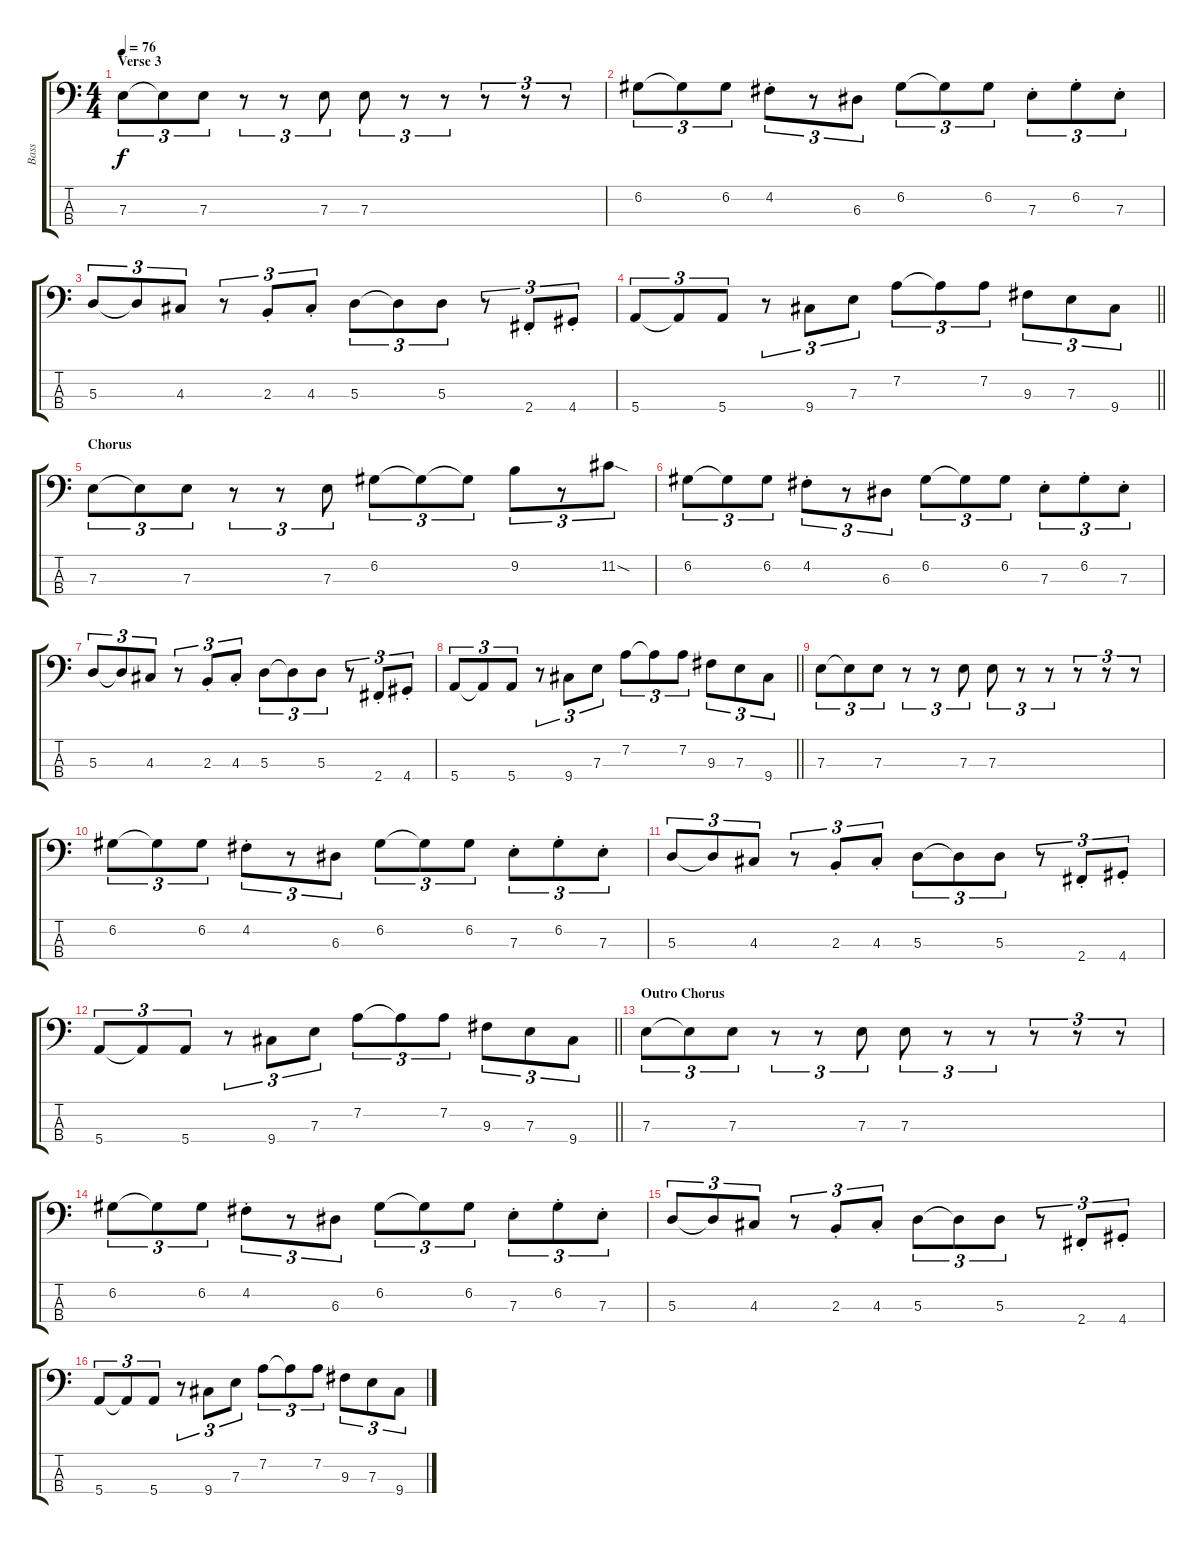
\track ("Bass" "Bass") {instrument acousticguitarsteel}
\staff {score tabs}
\tuning (G2 D2 A1 E1) {hide}
\ts (4 4)
\section ("" "Verse 3")
\tempo 76
\clef f4
\ks c
7.3.8{tu (3 2) dy f} 7.3{t}.8{tu (3 2)} 7.3.8{tu (3 2)} r.8{tu (3 2)} r.8{tu (3 2)} 7.3.8{tu (3 2)} 7.3.8{tu (3 2)} r.8{tu (3 2)} r.8{tu (3 2)} r.8{tu (3 2)} r.8{tu (3 2)} r.8{tu (3 2)} |
6.2.8{tu (3 2)} 6.2{t}.8{tu (3 2)} 6.2.8{tu (3 2)} 4.2{st}.8{tu (3 2)} r.8{tu (3 2)} 6.3.8{tu (3 2)} 6.2.8{tu (3 2)} 6.2{t}.8{tu (3 2)} 6.2.8{tu (3 2)} 7.3{st}.8{tu (3 2)} 6.2{st}.8{tu (3 2)} 7.3{st}.8{tu (3 2)} |
5.3.8{tu (3 2)} 5.3{t}.8{tu (3 2)} 4.3.8{tu (3 2)} r.8{tu (3 2)} 2.3{st}.8{tu (3 2)} 4.3{st}.8{tu (3 2)} 5.3.8{tu (3 2)} 5.3{t}.8{tu (3 2)} 5.3.8{tu (3 2)} r.8{tu (3 2)} 2.4{st}.8{tu (3 2)} 4.4{st}.8{tu (3 2)} |
\barLineRight lightlight
5.4.8{tu (3 2)} 5.4{t}.8{tu (3 2)} 5.4.8{tu (3 2)} r.8{tu (3 2)} 9.4.8{tu (3 2)} 7.3.8{tu (3 2)} 7.2.8{tu (3 2)} 7.2{t}.8{tu (3 2)} 7.2.8{tu (3 2)} 9.3.8{tu (3 2)} 7.3.8{tu (3 2)} 9.4.8{tu (3 2)} |
\section ("" "Chorus")
7.3.8{tu (3 2)} 7.3{t}.8{tu (3 2)} 7.3.8{tu (3 2)} r.8{tu (3 2)} r.8{tu (3 2)} 7.3.8{tu (3 2)} 6.2.8{tu (3 2)} 6.2{t}.8{tu (3 2)} 6.2{t}.8{tu (3 2)} 9.2.8{tu (3 2)} r.8{tu (3 2)} 11.2{sod}.8{tu (3 2)} |
6.2.8{tu (3 2)} 6.2{t}.8{tu (3 2)} 6.2.8{tu (3 2)} 4.2{st}.8{tu (3 2)} r.8{tu (3 2)} 6.3.8{tu (3 2)} 6.2.8{tu (3 2)} 6.2{t}.8{tu (3 2)} 6.2.8{tu (3 2)} 7.3{st}.8{tu (3 2)} 6.2{st}.8{tu (3 2)} 7.3{st}.8{tu (3 2)} |
5.3.8{tu (3 2)} 5.3{t}.8{tu (3 2)} 4.3.8{tu (3 2)} r.8{tu (3 2)} 2.3{st}.8{tu (3 2)} 4.3{st}.8{tu (3 2)} 5.3.8{tu (3 2)} 5.3{t}.8{tu (3 2)} 5.3.8{tu (3 2)} r.8{tu (3 2)} 2.4{st}.8{tu (3 2)} 4.4{st}.8{tu (3 2)} |
\barLineRight lightlight
5.4.8{tu (3 2)} 5.4{t}.8{tu (3 2)} 5.4.8{tu (3 2)} r.8{tu (3 2)} 9.4.8{tu (3 2)} 7.3.8{tu (3 2)} 7.2.8{tu (3 2)} 7.2{t}.8{tu (3 2)} 7.2.8{tu (3 2)} 9.3.8{tu (3 2)} 7.3.8{tu (3 2)} 9.4.8{tu (3 2)} |
7.3.8{tu (3 2)} 7.3{t}.8{tu (3 2)} 7.3.8{tu (3 2)} r.8{tu (3 2)} r.8{tu (3 2)} 7.3.8{tu (3 2)} 7.3.8{tu (3 2)} r.8{tu (3 2)} r.8{tu (3 2)} r.8{tu (3 2)} r.8{tu (3 2)} r.8{tu (3 2)} |
6.2.8{tu (3 2)} 6.2{t}.8{tu (3 2)} 6.2.8{tu (3 2)} 4.2{st}.8{tu (3 2)} r.8{tu (3 2)} 6.3.8{tu (3 2)} 6.2.8{tu (3 2)} 6.2{t}.8{tu (3 2)} 6.2.8{tu (3 2)} 7.3{st}.8{tu (3 2)} 6.2{st}.8{tu (3 2)} 7.3{st}.8{tu (3 2)} |
5.3.8{tu (3 2)} 5.3{t}.8{tu (3 2)} 4.3.8{tu (3 2)} r.8{tu (3 2)} 2.3{st}.8{tu (3 2)} 4.3{st}.8{tu (3 2)} 5.3.8{tu (3 2)} 5.3{t}.8{tu (3 2)} 5.3.8{tu (3 2)} r.8{tu (3 2)} 2.4{st}.8{tu (3 2)} 4.4{st}.8{tu (3 2)} |
\barLineRight lightlight
5.4.8{tu (3 2)} 5.4{t}.8{tu (3 2)} 5.4.8{tu (3 2)} r.8{tu (3 2)} 9.4.8{tu (3 2)} 7.3.8{tu (3 2)} 7.2.8{tu (3 2)} 7.2{t}.8{tu (3 2)} 7.2.8{tu (3 2)} 9.3.8{tu (3 2)} 7.3.8{tu (3 2)} 9.4.8{tu (3 2)} |
\section ("" "Outro Chorus")
7.3.8{tu (3 2)} 7.3{t}.8{tu (3 2)} 7.3.8{tu (3 2)} r.8{tu (3 2)} r.8{tu (3 2)} 7.3.8{tu (3 2)} 7.3.8{tu (3 2)} r.8{tu (3 2)} r.8{tu (3 2)} r.8{tu (3 2)} r.8{tu (3 2)} r.8{tu (3 2)} |
6.2.8{tu (3 2)} 6.2{t}.8{tu (3 2)} 6.2.8{tu (3 2)} 4.2{st}.8{tu (3 2)} r.8{tu (3 2)} 6.3.8{tu (3 2)} 6.2.8{tu (3 2)} 6.2{t}.8{tu (3 2)} 6.2.8{tu (3 2)} 7.3{st}.8{tu (3 2)} 6.2{st}.8{tu (3 2)} 7.3{st}.8{tu (3 2)} |
5.3.8{tu (3 2)} 5.3{t}.8{tu (3 2)} 4.3.8{tu (3 2)} r.8{tu (3 2)} 2.3{st}.8{tu (3 2)} 4.3{st}.8{tu (3 2)} 5.3.8{tu (3 2)} 5.3{t}.8{tu (3 2)} 5.3.8{tu (3 2)} r.8{tu (3 2)} 2.4{st}.8{tu (3 2)} 4.4{st}.8{tu (3 2)} |
5.4.8{tu (3 2)} 5.4{t}.8{tu (3 2)} 5.4.8{tu (3 2)} r.8{tu (3 2)} 9.4.8{tu (3 2)} 7.3.8{tu (3 2)} 7.2.8{tu (3 2)} 7.2{t}.8{tu (3 2)} 7.2.8{tu (3 2)} 9.3.8{tu (3 2)} 7.3.8{tu (3 2)} 9.4.8{tu (3 2)}
